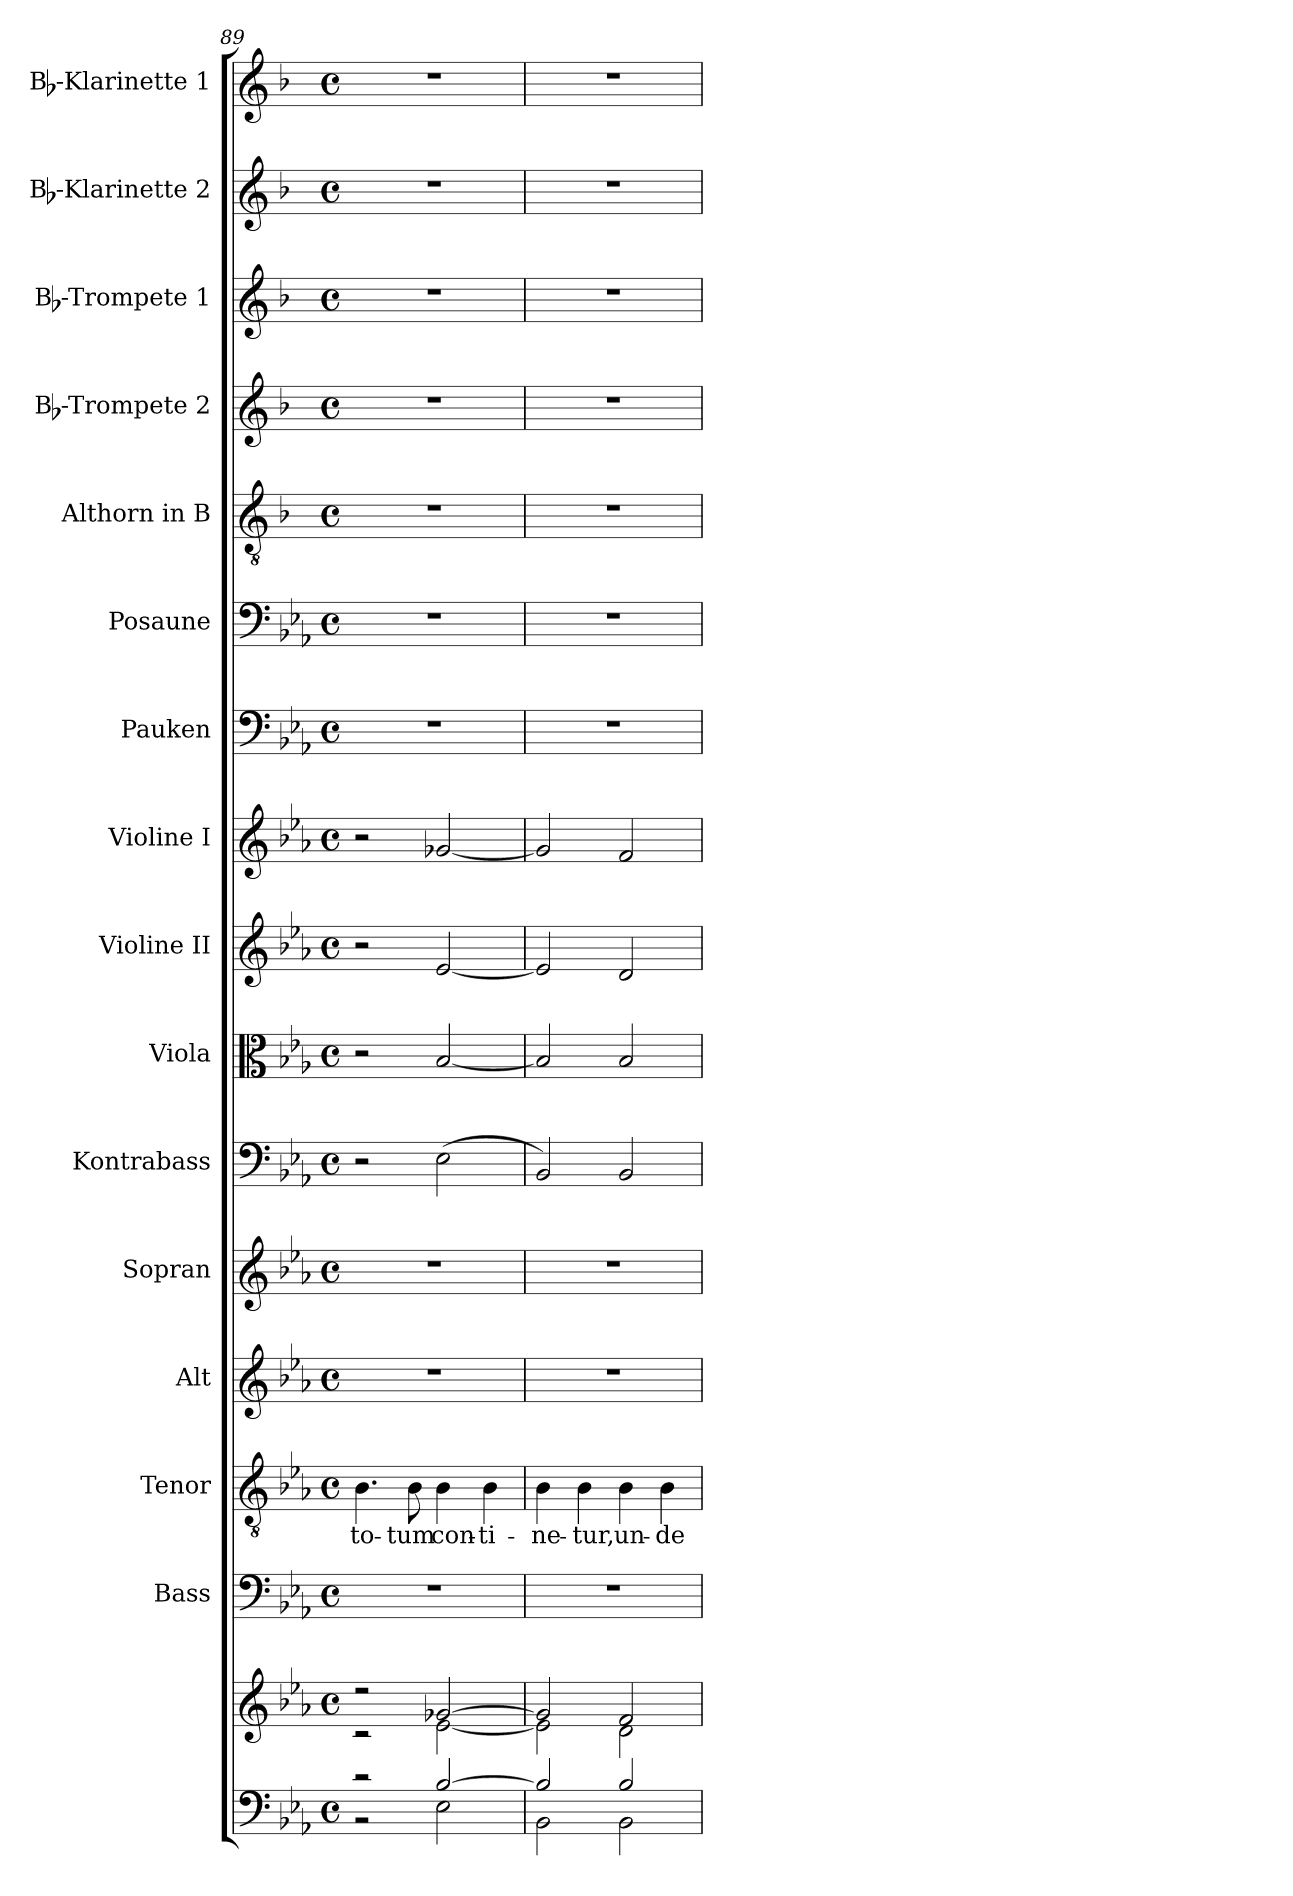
**kern	**kern	**kern	**kern	**text	**kern	**kern	**kern	**kern	**kern	**kern	**kern	**kern	**kern	**kern	**kern	**kern	**kern
*part16	*part16	*part15	*part14	*part14	*part13	*part12	*part11	*part10	*part9	*part8	*part7	*part6	*part5	*part4	*part3	*part2	*part1
*staff17	*staff16	*staff15	*staff14	*staff14	*staff13	*staff12	*staff11	*staff10	*staff9	*staff8	*staff7	*staff6	*staff5	*staff4	*staff3	*staff2	*staff1
*	*	*I"Bass	*I"Tenor	*	*I"Alt	*I"Sopran	*I"Kontrabass	*I"Viola	*I"Violine II	*I"Violine I	*I"Pauken	*I"Posaune	*I"Althorn in B	*I"Bb-Trompete 2	*I"Bb-Trompete 1	*I"Bb-Klarinette 2	*I"Bb-Klarinette 1
*	*	*I'B.	*I'T.	*	*I'A.	*I'S.	*I'Kb.	*I'Vla.	*I'Vl. II	*I'Vl. I	*I'Pk.	*I'Pos.	*	*I'Bb Trp. 2	*I'Bb Trp. 1	*I'Bb Kl. 2	*I'Bb Kl. 1
!!LO:PB:g=z
*clefF4	*clefG2	*clefF4	*clefGv2	*	*clefG2	*clefG2	*clefF4	*clefC3	*clefG2	*clefG2	*clefF4	*clefF4	*clefGv2	*clefG2	*clefG2	*clefG2	*clefG2
*	*	*	*	*	*	*	*ITrd7c12	*	*	*	*	*	*ITrd1c2	*ITrd1c2	*ITrd1c2	*ITrd1c2	*ITrd1c2
*k[b-e-a-]	*k[b-e-a-]	*k[b-e-a-]	*k[b-e-a-]	*	*k[b-e-a-]	*k[b-e-a-]	*k[b-e-a-]	*k[b-e-a-]	*k[b-e-a-]	*k[b-e-a-]	*k[b-e-a-]	*k[b-e-a-]	*k[b-e-a-]	*k[b-e-a-]	*k[b-e-a-]	*k[b-e-a-]	*k[b-e-a-]
*E-:	*E-:	*E-:	*E-:	*	*E-:	*E-:	*E-:	*E-:	*E-:	*E-:	*E-:	*E-:	*E-:	*E-:	*E-:	*E-:	*E-:
*M4/4	*M4/4	*M4/4	*M4/4	*	*M4/4	*M4/4	*M4/4	*M4/4	*M4/4	*M4/4	*M4/4	*M4/4	*M4/4	*M4/4	*M4/4	*M4/4	*M4/4
*met(c)	*met(c)	*met(c)	*met(c)	*	*met(c)	*met(c)	*met(c)	*met(c)	*met(c)	*met(c)	*met(c)	*met(c)	*met(c)	*met(c)	*met(c)	*met(c)	*met(c)
=89	=89	=89	=89	=89	=89	=89	=89	=89	=89	=89	=89	=89	=89	=89	=89	=89	=89
*^	*^	*	*	*	*	*	*	*	*	*	*	*	*	*	*	*	*
!	!	!	!	!	!	!LO:LY:b	!	!	!	!	!	!	!	!	!	!	!	!	!
2r	2r	2r	2r	1r	4.B-\	to-	1r	1r	2r	2r	2r	2r	1r	1r	1r	1r	1r	1r	1r
!	!	!	!	!	!	!LO:LY:b	!	!	!	!	!	!	!	!	!	!	!	!	!
.	.	.	.	.	8B-\	-tum	.	.	.	.	.	.	.	.	.	.	.	.	.
!	!	!	!	!	!	!LO:LY:b	!	!	!	!	!	!	!	!	!	!	!	!	!
[>2B-/	2E-\	[>2g-X/	[<2e-\	.	4B-\	con-	.	.	(>2EE-\	[2B-/	[2e-/	[2g-X/	.	.	.	.	.	.	.
!	!	!	!	!	!	!LO:LY:b	!	!	!	!	!	!	!	!	!	!	!	!	!
.	.	.	.	.	4B-\	-ti-	.	.	.	.	.	.	.	.	.	.	.	.	.
=90	=90	=90	=90	=90	=90	=90	=90	=90	=90	=90	=90	=90	=90	=90	=90	=90	=90	=90	=90
!	!	!	!	!	!	!LO:LY:b	!	!	!	!	!	!	!	!	!	!	!	!	!
2B-/]	2BB-\	2g-/]	2e-\]	1r	4B-\	-ne-	1r	1r	2BBB-/)	2B-/]	2e-/]	2g-/]	1r	1r	1r	1r	1r	1r	1r
!	!	!	!	!	!	!LO:LY:b	!	!	!	!	!	!	!	!	!	!	!	!	!
.	.	.	.	.	4B-\	-tur,	.	.	.	.	.	.	.	.	.	.	.	.	.
!	!	!	!	!	!	!LO:LY:b	!	!	!	!	!	!	!	!	!	!	!	!	!
2B-/	2BB-\	2f/	2d\	.	4B-\	un-	.	.	2BBB-/	2B-/	2d/	2f/	.	.	.	.	.	.	.
!	!	!	!	!	!	!LO:LY:b	!	!	!	!	!	!	!	!	!	!	!	!	!
.	.	.	.	.	4B-\	-de	.	.	.	.	.	.	.	.	.	.	.	.	.
*v	*v	*	*	*	*	*	*	*	*	*	*	*	*	*	*	*	*	*	*
*	*v	*v	*	*	*	*	*	*	*	*	*	*	*	*	*	*	*	*
=	=	=	=	=	=	=	=	=	=	=	=	=	=	=	=	=	=
*-	*-	*-	*-	*-	*-	*-	*-	*-	*-	*-	*-	*-	*-	*-	*-	*-	*-
